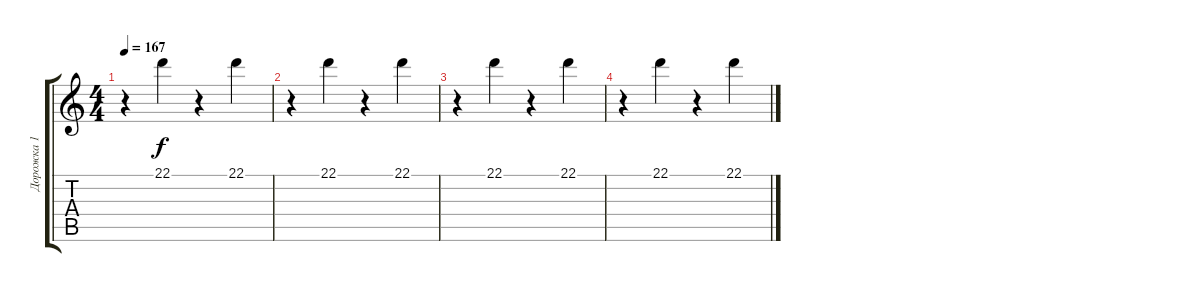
\track ("Дорожка 1" "Дорожка 1") {instrument pad3polysynth}
\staff {score tabs}
\tuning (E4 B3 G3 D3 A2 E2) {hide}
\ts (4 4)
\tempo 167
\clef g2
\ks c
r.4{dy ff} 22.1.4{dy f volume 14} r.4 22.1.4{volume 14} |
r.4 22.1.4{volume 14} r.4 22.1.4{volume 14} |
r.4 22.1.4{volume 14} r.4 22.1.4{volume 14} |
r.4 22.1.4{volume 14} r.4 22.1.4{volume 14}
